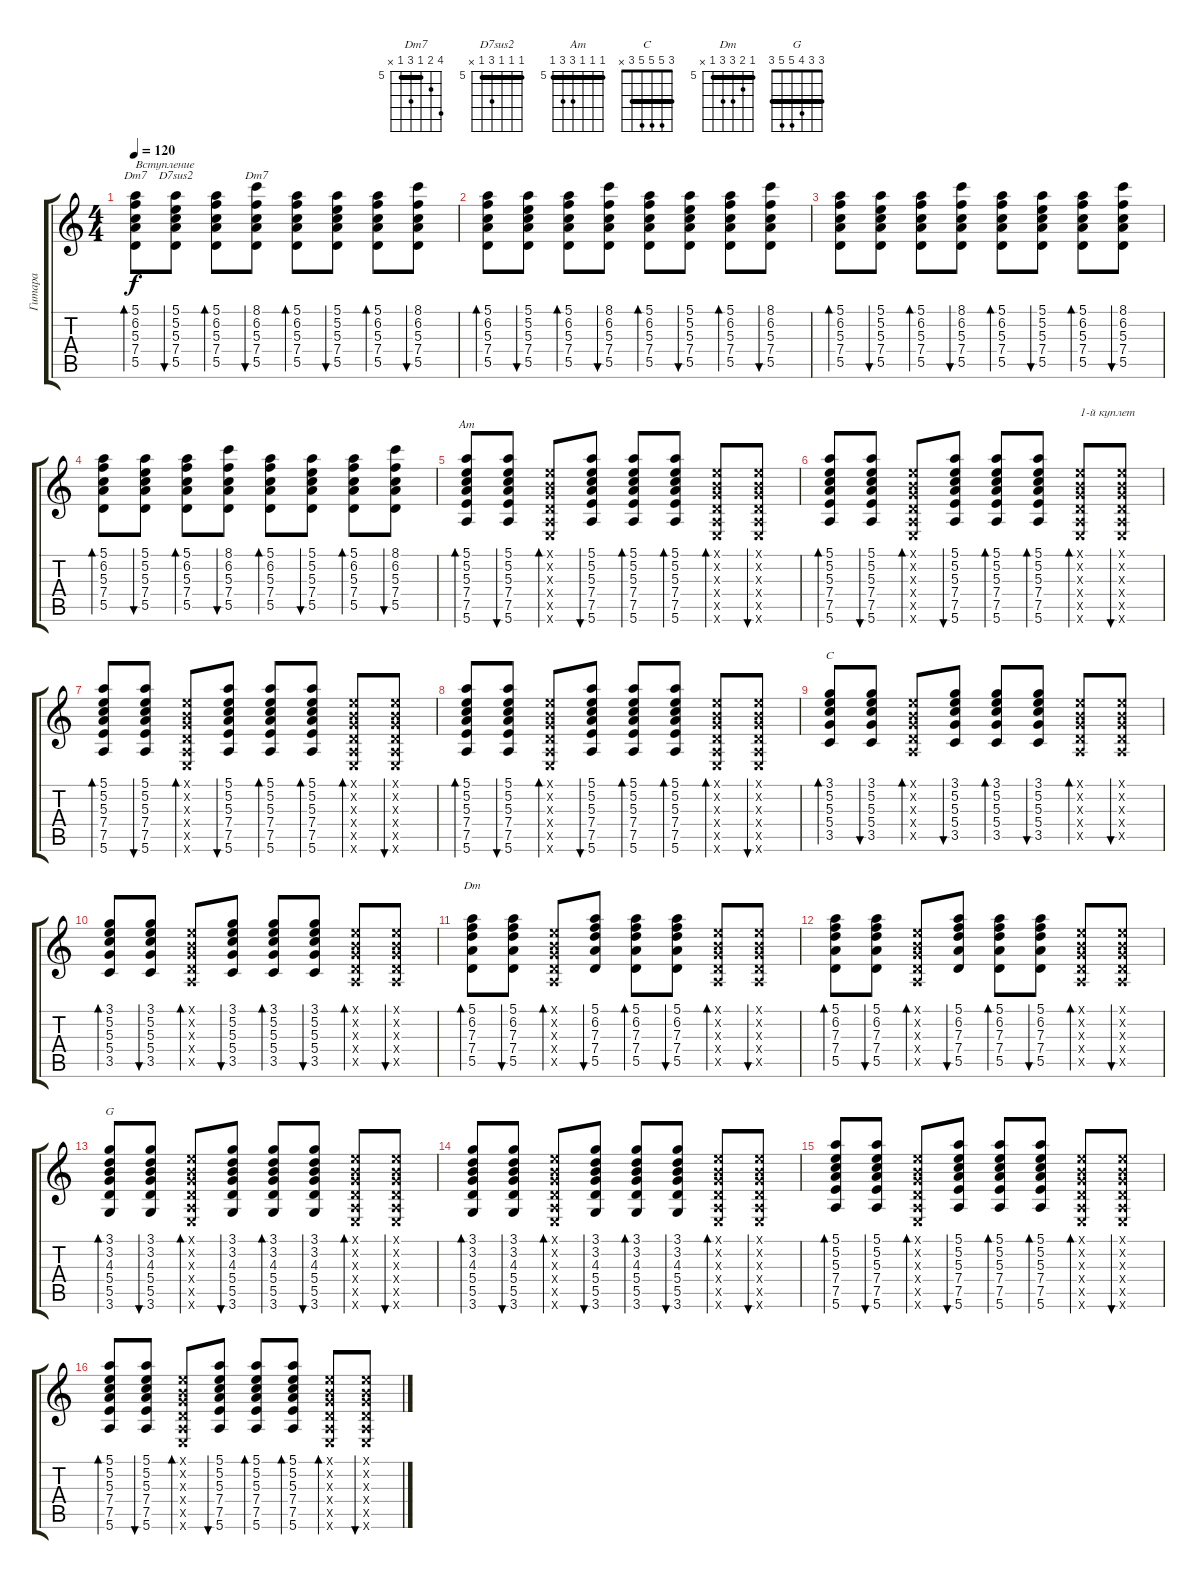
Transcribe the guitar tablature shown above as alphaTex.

\track ("Гитара" "Гитара") {instrument acousticguitarsteel}
\staff {score tabs}
\tuning (E4 B3 G3 D3 A2 E2) {hide}
\chord ("Dm7" 5 6 5 7 5 x) {firstfret 5 barre 5}
\chord ("D7sus2" 5 5 5 7 5 x) {firstfret 5 barre 5}
\chord ("Dm7" 8 6 5 7 5 x) {firstfret 5 barre 5}
\chord ("Am" 5 5 5 7 7 5) {firstfret 5 barre 5}
\chord ("C" 3 5 5 5 3 x) {barre 3}
\chord ("Dm" 5 6 7 7 5 x) {firstfret 5 barre 5}
\chord ("G" 3 3 4 5 5 3) {barre 3}
\ts (4 4)
\tempo 120
\clef g2
\ks c
(5.1 6.2 5.3 7.4 5.5).8{bd 60 ch "Dm7" txt "Вступление" dy f instrument acousticguitarsteel} (5.1 5.2 5.3 7.4 5.5).8{bu 60 ch "D7sus2"} (5.1 6.2 5.3 7.4 5.5).8{bd 60} (8.1 6.2 5.3 7.4 5.5).8{bu 60 ch "Dm7"} (5.1 6.2 5.3 7.4 5.5).8{bd 60} (5.1 5.2 5.3 7.4 5.5).8{bu 60} (5.1 6.2 5.3 7.4 5.5).8{bd 60} (8.1 6.2 5.3 7.4 5.5).8{bu 60} |
(5.1 6.2 5.3 7.4 5.5).8{bd 60} (5.1 5.2 5.3 7.4 5.5).8{bu 60} (5.1 6.2 5.3 7.4 5.5).8{bd 60} (8.1 6.2 5.3 7.4 5.5).8{bu 60} (5.1 6.2 5.3 7.4 5.5).8{bd 60} (5.1 5.2 5.3 7.4 5.5).8{bu 60} (5.1 6.2 5.3 7.4 5.5).8{bd 60} (8.1 6.2 5.3 7.4 5.5).8{bu 60} |
(5.1 6.2 5.3 7.4 5.5).8{bd 60} (5.1 5.2 5.3 7.4 5.5).8{bu 60} (5.1 6.2 5.3 7.4 5.5).8{bd 60} (8.1 6.2 5.3 7.4 5.5).8{bu 60} (5.1 6.2 5.3 7.4 5.5).8{bd 60} (5.1 5.2 5.3 7.4 5.5).8{bu 60} (5.1 6.2 5.3 7.4 5.5).8{bd 60} (8.1 6.2 5.3 7.4 5.5).8{bu 60} |
(5.1 6.2 5.3 7.4 5.5).8{bd 60} (5.1 5.2 5.3 7.4 5.5).8{bu 60} (5.1 6.2 5.3 7.4 5.5).8{bd 60} (8.1 6.2 5.3 7.4 5.5).8{bu 60} (5.1 6.2 5.3 7.4 5.5).8{bd 60} (5.1 5.2 5.3 7.4 5.5).8{bu 60} (5.1 6.2 5.3 7.4 5.5).8{bd 60} (8.1 6.2 5.3 7.4 5.5).8{bu 60} |
(5.1 5.2 5.3 7.4 7.5 5.6).8{bd 60 ch "Am"} (5.1 5.2 5.3 7.4 7.5 5.6).8{bu 60} (0.1{x} 0.2{x} 0.3{x} 0.4{x} 0.5{x} 0.6{x}).8{bd 60} (5.1 5.2 5.3 7.4 7.5 5.6).8{bu 60} (5.1 5.2 5.3 7.4 7.5 5.6).8{bd 60} (5.1 5.2 5.3 7.4 7.5 5.6).8{bd 60} (0.1{x} 0.2{x} 0.3{x} 0.4{x} 0.5{x} 0.6{x}).8{bd 60} (0.1{x} 0.2{x} 0.3{x} 0.4{x} 0.5{x} 0.6{x}).8{bu 60} |
(5.1 5.2 5.3 7.4 7.5 5.6).8{bd 60} (5.1 5.2 5.3 7.4 7.5 5.6).8{bu 60} (0.1{x} 0.2{x} 0.3{x} 0.4{x} 0.5{x} 0.6{x}).8{bd 60} (5.1 5.2 5.3 7.4 7.5 5.6).8{bu 60} (5.1 5.2 5.3 7.4 7.5 5.6).8{bd 60} (5.1 5.2 5.3 7.4 7.5 5.6).8{bd 60} (0.1{x} 0.2{x} 0.3{x} 0.4{x} 0.5{x} 0.6{x}).8{bd 60 txt "1-й куплет"} (0.1{x} 0.2{x} 0.3{x} 0.4{x} 0.5{x} 0.6{x}).8{bu 60} |
(5.1 5.2 5.3 7.4 7.5 5.6).8{bd 60} (5.1 5.2 5.3 7.4 7.5 5.6).8{bu 60} (0.1{x} 0.2{x} 0.3{x} 0.4{x} 0.5{x} 0.6{x}).8{bd 60} (5.1 5.2 5.3 7.4 7.5 5.6).8{bu 60} (5.1 5.2 5.3 7.4 7.5 5.6).8{bd 60} (5.1 5.2 5.3 7.4 7.5 5.6).8{bd 60} (0.1{x} 0.2{x} 0.3{x} 0.4{x} 0.5{x} 0.6{x}).8{bd 60} (0.1{x} 0.2{x} 0.3{x} 0.4{x} 0.5{x} 0.6{x}).8{bu 60} |
(5.1 5.2 5.3 7.4 7.5 5.6).8{bd 60} (5.1 5.2 5.3 7.4 7.5 5.6).8{bu 60} (0.1{x} 0.2{x} 0.3{x} 0.4{x} 0.5{x} 0.6{x}).8{bd 60} (5.1 5.2 5.3 7.4 7.5 5.6).8{bu 60} (5.1 5.2 5.3 7.4 7.5 5.6).8{bd 60} (5.1 5.2 5.3 7.4 7.5 5.6).8{bd 60} (0.1{x} 0.2{x} 0.3{x} 0.4{x} 0.5{x} 0.6{x}).8{bd 60} (0.1{x} 0.2{x} 0.3{x} 0.4{x} 0.5{x} 0.6{x}).8{bu 60} |
(3.1 5.2 5.3 5.4 3.5).8{bd 60 ch "C"} (3.1 5.2 5.3 5.4 3.5).8{bu 60} (0.1{x} 0.2{x} 0.3{x} 0.4{x} 0.5{x}).8{bd 60} (3.1 5.2 5.3 5.4 3.5).8{bu 60} (3.1 5.2 5.3 5.4 3.5).8{bd 60} (3.1 5.2 5.3 5.4 3.5).8{bu 60} (0.1{x} 0.2{x} 0.3{x} 0.4{x} 0.5{x}).8{bd 60} (0.1{x} 0.2{x} 0.3{x} 0.4{x} 0.5{x}).8{bu 60} |
(3.1 5.2 5.3 5.4 3.5).8{bd 60} (3.1 5.2 5.3 5.4 3.5).8{bu 60} (0.1{x} 0.2{x} 0.3{x} 0.4{x} 0.5{x}).8{bd 60} (3.1 5.2 5.3 5.4 3.5).8{bu 60} (3.1 5.2 5.3 5.4 3.5).8{bd 60} (3.1 5.2 5.3 5.4 3.5).8{bu 60} (0.1{x} 0.2{x} 0.3{x} 0.4{x} 0.5{x}).8{bd 60} (0.1{x} 0.2{x} 0.3{x} 0.4{x} 0.5{x}).8{bu 60} |
(5.1 6.2 7.3 7.4 5.5).8{bd 60 ch "Dm"} (5.1 6.2 7.3 7.4 5.5).8{bu 60} (0.1{x} 0.2{x} 0.3{x} 0.4{x} 0.5{x}).8{bd 60} (5.1 6.2 7.3 7.4 5.5).8{bu 60} (5.1 6.2 7.3 7.4 5.5).8{bd 60} (5.1 6.2 7.3 7.4 5.5).8{bu 60} (0.1{x} 0.2{x} 0.3{x} 0.4{x} 0.5{x}).8{bd 60} (0.1{x} 0.2{x} 0.3{x} 0.4{x} 0.5{x}).8{bu 60} |
(5.1 6.2 7.3 7.4 5.5).8{bd 60} (5.1 6.2 7.3 7.4 5.5).8{bu 60} (0.1{x} 0.2{x} 0.3{x} 0.4{x} 0.5{x}).8{bd 60} (5.1 6.2 7.3 7.4 5.5).8{bu 60} (5.1 6.2 7.3 7.4 5.5).8{bd 60} (5.1 6.2 7.3 7.4 5.5).8{bu 60} (0.1{x} 0.2{x} 0.3{x} 0.4{x} 0.5{x}).8{bd 60} (0.1{x} 0.2{x} 0.3{x} 0.4{x} 0.5{x}).8{bu 60} |
(3.1 3.2 4.3 5.4 5.5 3.6).8{bd 60 ch "G"} (3.1 3.2 4.3 5.4 5.5 3.6).8{bu 60} (0.1{x} 0.2{x} 0.3{x} 0.4{x} 0.5{x} 0.6{x}).8{bd 60} (3.1 3.2 4.3 5.4 5.5 3.6).8{bu 60} (3.1 3.2 4.3 5.4 5.5 3.6).8{bd 60} (3.1 3.2 4.3 5.4 5.5 3.6).8{bu 60} (0.1{x} 0.2{x} 0.3{x} 0.4{x} 0.5{x} 0.6{x}).8{bd 60} (0.1{x} 0.2{x} 0.3{x} 0.4{x} 0.5{x} 0.6{x}).8{bu 60} |
(3.1 3.2 4.3 5.4 5.5 3.6).8{bd 60} (3.1 3.2 4.3 5.4 5.5 3.6).8{bu 60} (0.1{x} 0.2{x} 0.3{x} 0.4{x} 0.5{x} 0.6{x}).8{bd 60} (3.1 3.2 4.3 5.4 5.5 3.6).8{bu 60} (3.1 3.2 4.3 5.4 5.5 3.6).8{bd 60} (3.1 3.2 4.3 5.4 5.5 3.6).8{bu 60} (0.1{x} 0.2{x} 0.3{x} 0.4{x} 0.5{x} 0.6{x}).8{bd 60} (0.1{x} 0.2{x} 0.3{x} 0.4{x} 0.5{x} 0.6{x}).8{bu 60} |
(5.1 5.2 5.3 7.4 7.5 5.6).8{bd 60} (5.1 5.2 5.3 7.4 7.5 5.6).8{bu 60} (0.1{x} 0.2{x} 0.3{x} 0.4{x} 0.5{x} 0.6{x}).8{bd 60} (5.1 5.2 5.3 7.4 7.5 5.6).8{bu 60} (5.1 5.2 5.3 7.4 7.5 5.6).8{bd 60} (5.1 5.2 5.3 7.4 7.5 5.6).8{bd 60} (0.1{x} 0.2{x} 0.3{x} 0.4{x} 0.5{x} 0.6{x}).8{bd 60} (0.1{x} 0.2{x} 0.3{x} 0.4{x} 0.5{x} 0.6{x}).8{bu 60} |
(5.1 5.2 5.3 7.4 7.5 5.6).8{bd 60} (5.1 5.2 5.3 7.4 7.5 5.6).8{bu 60} (0.1{x} 0.2{x} 0.3{x} 0.4{x} 0.5{x} 0.6{x}).8{bd 60} (5.1 5.2 5.3 7.4 7.5 5.6).8{bu 60} (5.1 5.2 5.3 7.4 7.5 5.6).8{bd 60} (5.1 5.2 5.3 7.4 7.5 5.6).8{bd 60} (0.1{x} 0.2{x} 0.3{x} 0.4{x} 0.5{x} 0.6{x}).8{bd 60} (0.1{x} 0.2{x} 0.3{x} 0.4{x} 0.5{x} 0.6{x}).8{bu 60}
